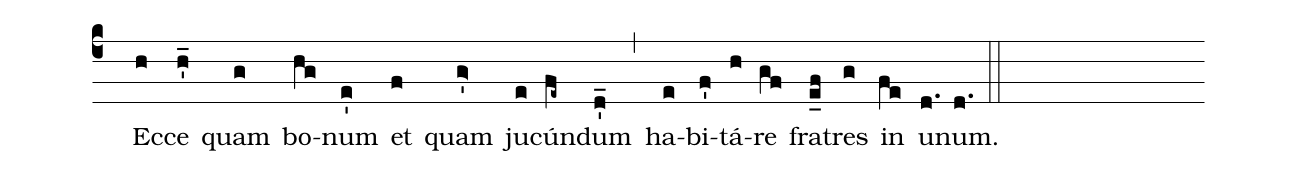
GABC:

%%
(c4) () Ec(h)ce(h_') quam(g) bo(hg)num(e') et(f) quam(g>') ju(e)cún(fe~)dum(d_') (,) ha(e)bi(f')tá(h)re(gf) fra(e_0f)tres(g) in(fe) u(d.)num.(d.) (::)
